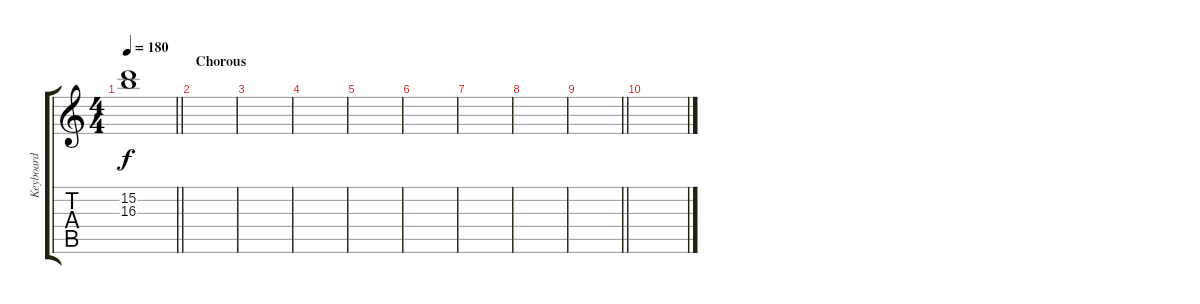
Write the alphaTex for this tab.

\track ("Keyboard" "Keyboard") {instrument rockorgan}
\staff {score tabs}
\tuning (E5 B4 G4 D4 A3 E3) {hide}
\ts (4 4)
\tempo 180
\clef g2
\barLineRight lightlight
\ks c
(15.2 16.3).1{dy f} |
\section ("" "Chorous")
|
|
|
|
|
|
|
\barLineRight lightlight
|
\section ("" "")
